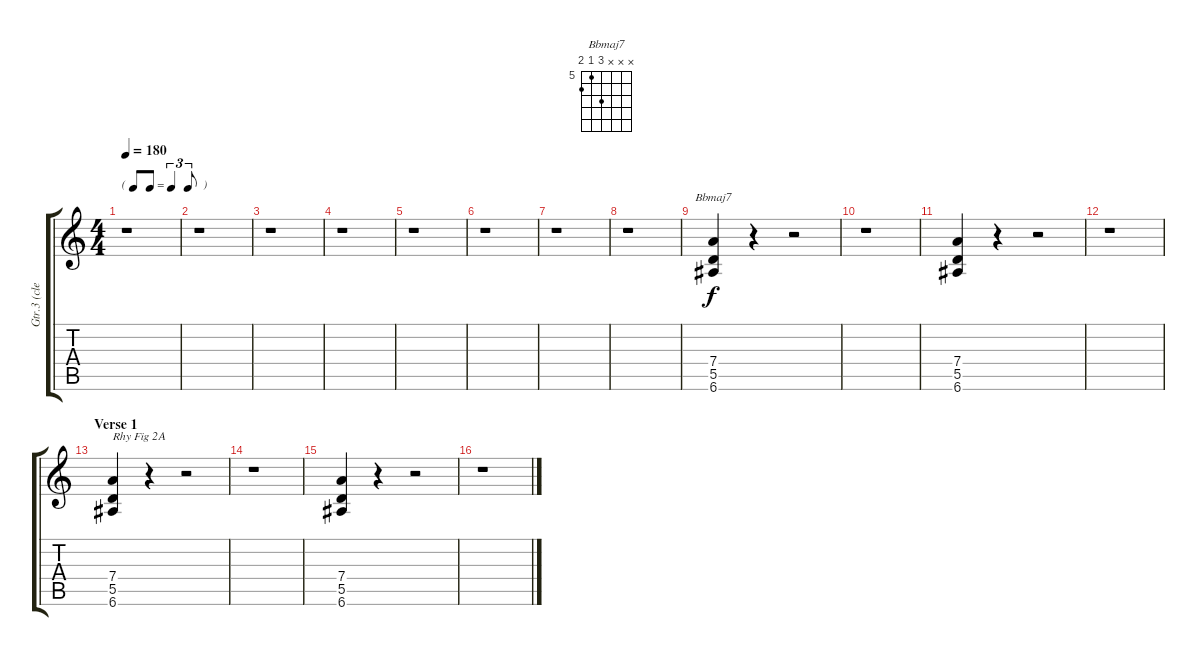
\track ("Gtr.3 (clean)" "Gtr.3 (cle") {instrument electricguitarjazz}
\staff {score tabs}
\tuning (E4 B3 G3 D3 A2 E2) {hide}
\chord ("Bbmaj7" x x x 7 5 6) {firstfret 5}
\ts (4 4)
\tf triplet8th
\tempo 180
\clef g2
\ks c
r.1{dy f instrument electricguitarjazz} |
r.1 |
r.1 |
r.1 |
r.1 |
r.1 |
r.1 |
r.1 |
(7.4 5.5 6.6).4{ch "Bbmaj7"} r.4 r.2 |
r.1 |
(7.4 5.5 6.6).4 r.4 r.2 |
r.1 |
\section ("" "Verse 1")
(7.4 5.5 6.6).4{txt "Rhy Fig 2A"} r.4 r.2 |
r.1 |
(7.4 5.5 6.6).4 r.4 r.2 |
r.1
